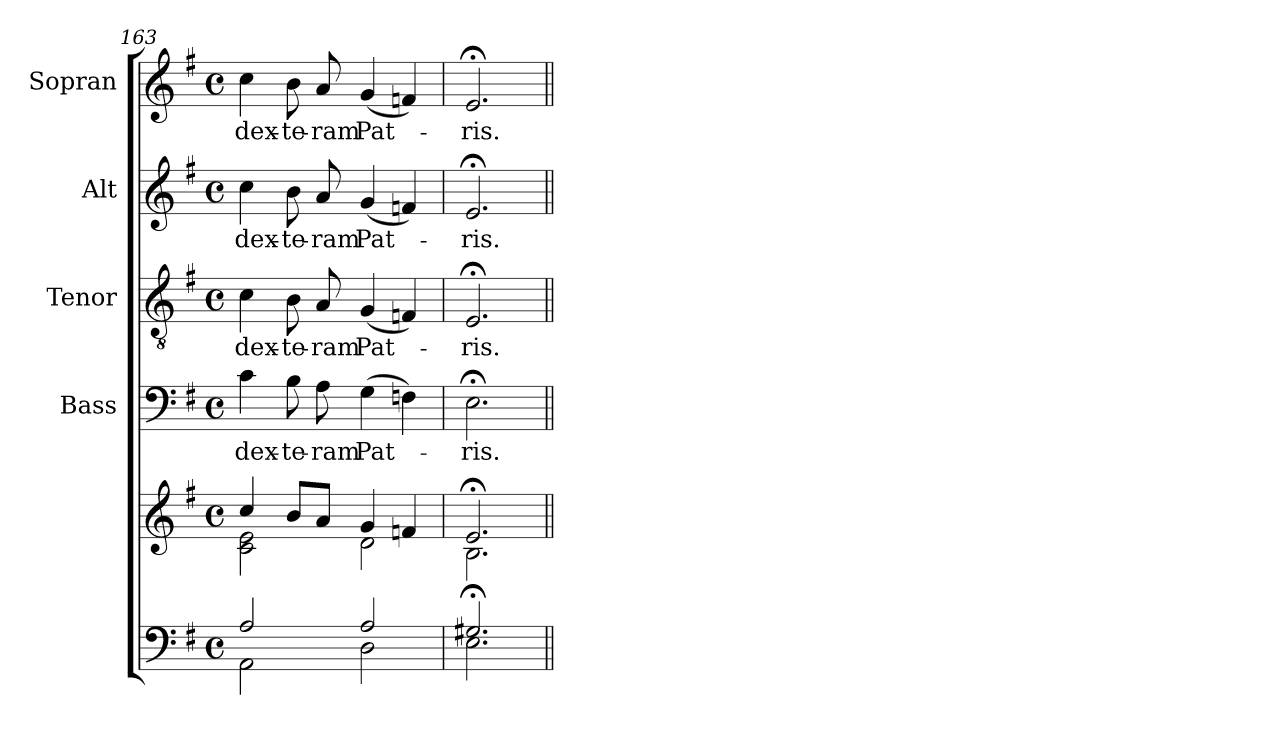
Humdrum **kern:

**kern	**kern	**kern	**text	**kern	**text	**kern	**text	**kern	**text
*part5	*part5	*part4	*part4	*part3	*part3	*part2	*part2	*part1	*part1
*staff6	*staff5	*staff4	*staff4	*staff3	*staff3	*staff2	*staff2	*staff1	*staff1
*	*	*I"Bass	*	*I"Tenor	*	*I"Alt	*	*I"Sopran	*
*	*	*I'B.	*	*I'T.	*	*I'A.	*	*I'S.	*
*clefF4	*clefG2	*clefF4	*	*clefGv2	*	*clefG2	*	*clefG2	*
*k[f#]	*k[f#]	*k[f#]	*	*k[f#]	*	*k[f#]	*	*k[f#]	*
*G:	*G:	*G:	*	*G:	*	*G:	*	*G:	*
*M4/4	*M4/4	*M4/4	*	*M4/4	*	*M4/4	*	*M4/4	*
*met(c)	*met(c)	*met(c)	*	*met(c)	*	*met(c)	*	*met(c)	*
=163	=163	=163	=163	=163	=163	=163	=163	=163	=163
*^	*^	*	*	*	*	*	*	*	*
!	!	!	!	!	!LO:LY:b	!	!LO:LY:b	!	!LO:LY:b	!	!LO:LY:b
2A/	2AA\	4cc/	2c\ 2e\	4c\	dex-	4c\	dex-	4cc\	dex-	4cc\	dex-
!	!	!	!	!	!LO:LY:b	!	!LO:LY:b	!	!LO:LY:b	!	!LO:LY:b
.	.	8b/L	.	8B\	-te-	8B\	-te-	8b\	-te-	8b\	-te-
!	!	!	!	!	!LO:LY:b	!	!LO:LY:b	!	!LO:LY:b	!	!LO:LY:b
.	.	8a/J	.	8A\	-ram	8A/	-ram	8a/	-ram	8a/	-ram
!	!	!	!	!	!LO:LY:b	!	!LO:LY:b	!	!LO:LY:b	!	!LO:LY:b
2A/	2D\	4g/	2d\	(>4G\	Pat-	(<4G/	Pat-	(<4g/	Pat-	(<4g/	Pat-
.	.	4fn/	.	4Fn\)	.	4Fn/)	.	4fn/)	.	4fn/)	.
=164	=164	=164	=164	=164	=164	=164	=164	=164	=164	=164	=164
!	!	!	!	!	!LO:LY:b	!	!LO:LY:b	!	!LO:LY:b	!	!LO:LY:b
2.G#X;/	2.E\	2.e;</	2.B\	2.E;<\	-ris.	2.E;</	-ris.	2.e;</	-ris.	2.e;</	-ris.
*v	*v	*	*	*	*	*	*	*	*	*	*
*	*v	*v	*	*	*	*	*	*	*	*
=||	=||	=||	=||	=||	=||	=||	=||	=||	=||
*-	*-	*-	*-	*-	*-	*-	*-	*-	*-
